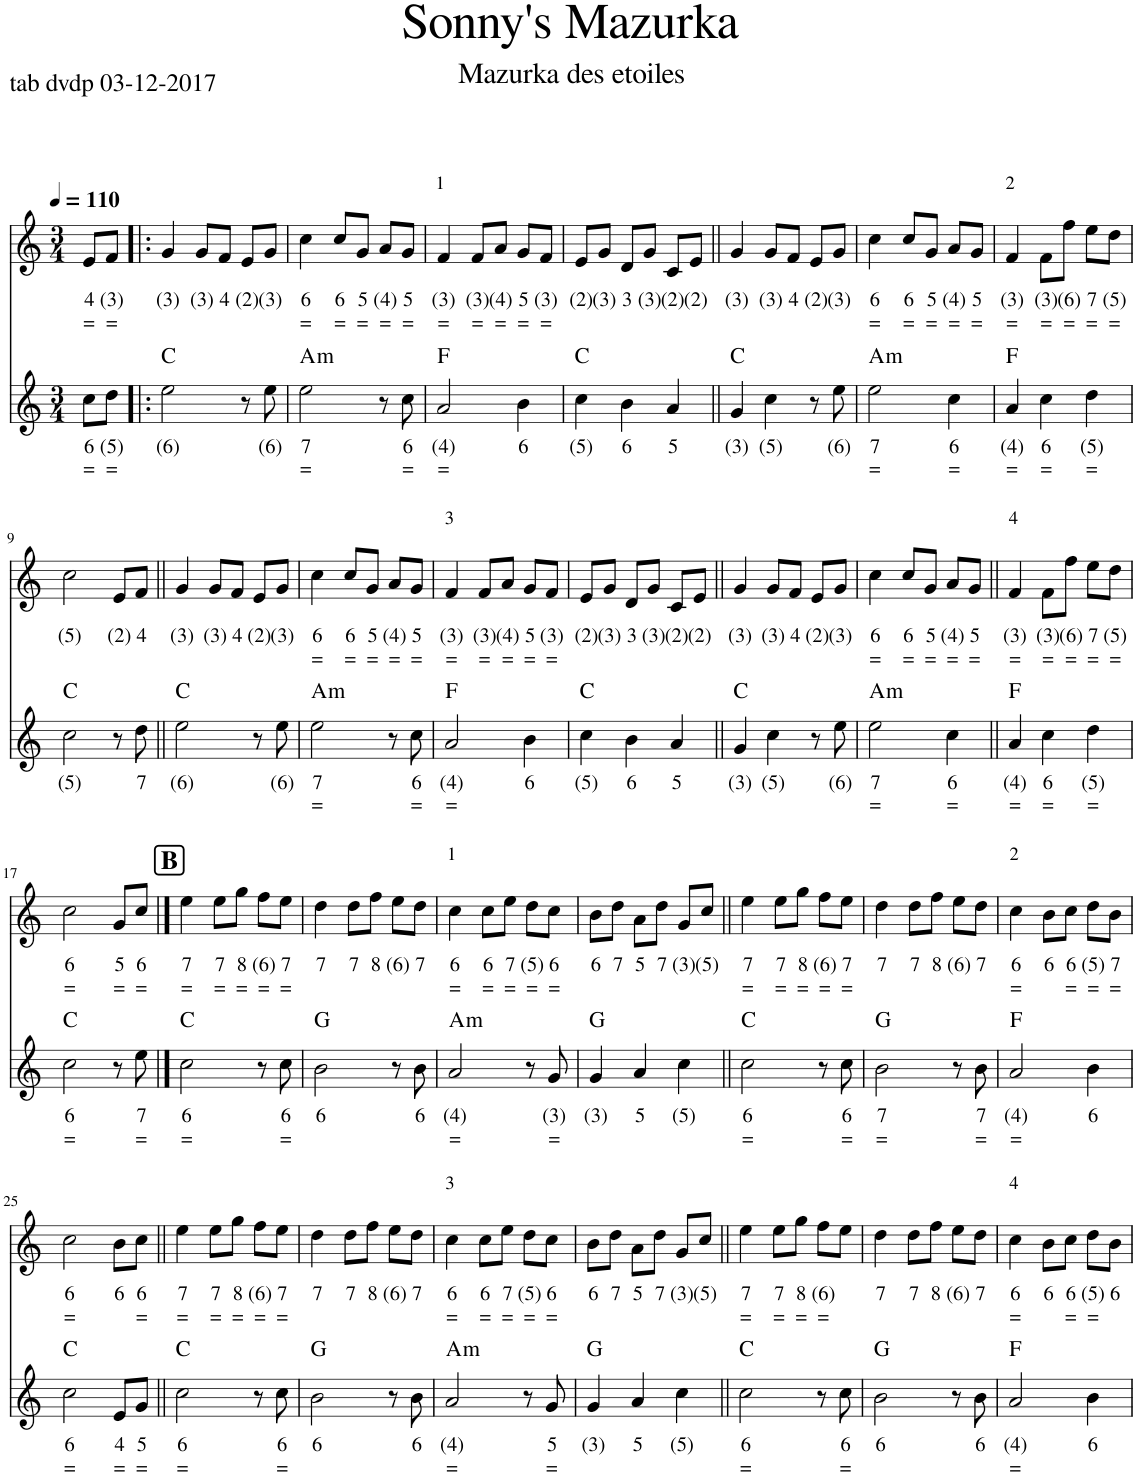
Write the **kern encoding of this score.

**kern	**text	**text	**harte	**kern	**text	**text
*part2	*part2	*part2	*part2	*part1	*part1	*part1
*staff2	*staff2	*staff2	*	*staff1	*staff1	*staff1
*I"Stem	*	*	*	*I"Stem	*	*
*clefG2	*	*	*	*clefG2	*	*
*k[]	*	*	*	*k[]	*	*
*M3/4	*	*	*	*M3/4	*	*
*MM110	*	*	*	*MM110	*	*
=1	=1	=1	=1	=1	=1	=1
!	!LO:LY:b	!LO:LY:b	!	!	!LO:LY:b	!LO:LY:b
8cc\L	6	=	.	8e/L	4	=
!	!LO:LY:b	!LO:LY:b	!	!	!LO:LY:b	!LO:LY:b
8dd\J	(5)	=	.	8f/J	(3)	=
=2!|:	=2!|:	=2!|:	=2!|:	=2!|:	=2!|:	=2!|:
!	!LO:LY:b	!	!	!	!LO:LY:b	!
2ee\	(6)	.	C:maj	4g/	(3)	.
!	!	!	!	!	!LO:LY:b	!
.	.	.	.	8g/L	(3)	.
!	!	!	!	!	!LO:LY:b	!
.	.	.	.	8f/J	4	.
!	!	!	!	!	!LO:LY:b	!
8r	.	.	.	8e/L	(2)	.
!	!LO:LY:b	!	!	!	!LO:LY:b	!
8ee\	(6)	.	.	8g/J	(3)	.
=3	=3	=3	=3	=3	=3	=3
!	!LO:LY:b	!LO:LY:b	!LO:H:kt=m	!	!LO:LY:b	!LO:LY:b
2ee\	7	=	A:min	4cc\	6	=
!	!	!	!	!	!LO:LY:b	!LO:LY:b
.	.	.	.	8cc/L	6	=
!	!	!	!	!	!LO:LY:b	!LO:LY:b
.	.	.	.	8g/J	5	=
!	!	!	!	!	!LO:LY:b	!LO:LY:b
8r	.	.	.	8a/L	(4)	=
!	!LO:LY:b	!LO:LY:b	!	!	!LO:LY:b	!LO:LY:b
8cc\	6	=	.	8g/J	5	=
=4	=4	=4	=4	=4	=4	=4
!	!	!	!	!LO:TX:a:t=1	!	!
!	!LO:LY:b	!LO:LY:b	!	!	!LO:LY:b	!LO:LY:b
2a/	(4)	=	F:maj	4f/	(3)	=
!	!	!	!	!	!LO:LY:b	!LO:LY:b
.	.	.	.	8f/L	(3)	=
!	!	!	!	!	!LO:LY:b	!LO:LY:b
.	.	.	.	8a/J	(4)	=
!	!LO:LY:b	!	!	!	!LO:LY:b	!LO:LY:b
4b\	6	.	.	8g/L	5	=
!	!	!	!	!	!LO:LY:b	!LO:LY:b
.	.	.	.	8f/J	(3)	=
=5	=5	=5	=5	=5	=5	=5
!	!LO:LY:b	!	!	!	!LO:LY:b	!
4cc\	(5)	.	C:maj	8e/L	(2)	.
!	!	!	!	!	!LO:LY:b	!
.	.	.	.	8g/J	(3)	.
!	!LO:LY:b	!	!	!	!LO:LY:b	!
4b\	6	.	.	8d/L	3	.
!	!	!	!	!	!LO:LY:b	!
.	.	.	.	8g/J	(3)	.
!	!LO:LY:b	!	!	!	!LO:LY:b	!
4a/	5	.	.	8c/L	(2)	.
!	!	!	!	!	!LO:LY:b	!
.	.	.	.	8e/J	(2)	.
=6||	=6||	=6||	=6||	=6||	=6||	=6||
!	!LO:LY:b	!	!	!	!LO:LY:b	!
4g/	(3)	.	C:maj	4g/	(3)	.
!	!LO:LY:b	!	!	!	!LO:LY:b	!
4cc\	(5)	.	.	8g/L	(3)	.
!	!	!	!	!	!LO:LY:b	!
.	.	.	.	8f/J	4	.
!	!	!	!	!	!LO:LY:b	!
8r	.	.	.	8e/L	(2)	.
!	!LO:LY:b	!	!	!	!LO:LY:b	!
8ee\	(6)	.	.	8g/J	(3)	.
=7	=7	=7	=7	=7	=7	=7
!	!LO:LY:b	!LO:LY:b	!LO:H:kt=m	!	!LO:LY:b	!LO:LY:b
2ee\	7	=	A:min	4cc\	6	=
!	!	!	!	!	!LO:LY:b	!LO:LY:b
.	.	.	.	8cc/L	6	=
!	!	!	!	!	!LO:LY:b	!LO:LY:b
.	.	.	.	8g/J	5	=
!	!LO:LY:b	!LO:LY:b	!	!	!LO:LY:b	!LO:LY:b
4cc\	6	=	.	8a/L	(4)	=
!	!	!	!	!	!LO:LY:b	!LO:LY:b
.	.	.	.	8g/J	5	=
=8	=8	=8	=8	=8	=8	=8
!	!	!	!	!LO:TX:a:t=2	!	!
!	!LO:LY:b	!LO:LY:b	!	!	!LO:LY:b	!LO:LY:b
4a/	(4)	=	F:maj	4f/	(3)	=
!	!LO:LY:b	!LO:LY:b	!	!	!LO:LY:b	!LO:LY:b
4cc\	6	=	.	8f\L	(3)	=
!	!	!	!	!	!LO:LY:b	!LO:LY:b
.	.	.	.	8ff\J	(6)	=
!	!LO:LY:b	!LO:LY:b	!	!	!LO:LY:b	!LO:LY:b
4dd\	(5)	=	.	8ee\L	7	=
!	!	!	!	!	!LO:LY:b	!LO:LY:b
.	.	.	.	8dd\J	(5)	=
!!LO:LB:g=z
=9	=9	=9	=9	=9	=9	=9
!	!LO:LY:b	!	!	!	!LO:LY:b	!
2cc\	(5)	.	C:maj	2cc\	(5)	.
!	!	!	!	!	!LO:LY:b	!
8r	.	.	.	8e/L	(2)	.
!	!LO:LY:b	!	!	!	!LO:LY:b	!
8dd\	7	.	.	8f/J	4	.
=10||	=10||	=10||	=10||	=10||	=10||	=10||
!	!LO:LY:b	!	!	!	!LO:LY:b	!
2ee\	(6)	.	C:maj	4g/	(3)	.
!	!	!	!	!	!LO:LY:b	!
.	.	.	.	8g/L	(3)	.
!	!	!	!	!	!LO:LY:b	!
.	.	.	.	8f/J	4	.
!	!	!	!	!	!LO:LY:b	!
8r	.	.	.	8e/L	(2)	.
!	!LO:LY:b	!	!	!	!LO:LY:b	!
8ee\	(6)	.	.	8g/J	(3)	.
=11	=11	=11	=11	=11	=11	=11
!	!LO:LY:b	!LO:LY:b	!LO:H:kt=m	!	!LO:LY:b	!LO:LY:b
2ee\	7	=	A:min	4cc\	6	=
!	!	!	!	!	!LO:LY:b	!LO:LY:b
.	.	.	.	8cc/L	6	=
!	!	!	!	!	!LO:LY:b	!LO:LY:b
.	.	.	.	8g/J	5	=
!	!	!	!	!	!LO:LY:b	!LO:LY:b
8r	.	.	.	8a/L	(4)	=
!	!LO:LY:b	!LO:LY:b	!	!	!LO:LY:b	!LO:LY:b
8cc\	6	=	.	8g/J	5	=
=12	=12	=12	=12	=12	=12	=12
!	!	!	!	!LO:TX:a:t=3	!	!
!	!LO:LY:b	!LO:LY:b	!	!	!LO:LY:b	!LO:LY:b
2a/	(4)	=	F:maj	4f/	(3)	=
!	!	!	!	!	!LO:LY:b	!LO:LY:b
.	.	.	.	8f/L	(3)	=
!	!	!	!	!	!LO:LY:b	!LO:LY:b
.	.	.	.	8a/J	(4)	=
!	!LO:LY:b	!	!	!	!LO:LY:b	!LO:LY:b
4b\	6	.	.	8g/L	5	=
!	!	!	!	!	!LO:LY:b	!LO:LY:b
.	.	.	.	8f/J	(3)	=
=13	=13	=13	=13	=13	=13	=13
!	!LO:LY:b	!	!	!	!LO:LY:b	!
4cc\	(5)	.	C:maj	8e/L	(2)	.
!	!	!	!	!	!LO:LY:b	!
.	.	.	.	8g/J	(3)	.
!	!LO:LY:b	!	!	!	!LO:LY:b	!
4b\	6	.	.	8d/L	3	.
!	!	!	!	!	!LO:LY:b	!
.	.	.	.	8g/J	(3)	.
!	!LO:LY:b	!	!	!	!LO:LY:b	!
4a/	5	.	.	8c/L	(2)	.
!	!	!	!	!	!LO:LY:b	!
.	.	.	.	8e/J	(2)	.
=14||	=14||	=14||	=14||	=14||	=14||	=14||
!	!LO:LY:b	!	!	!	!LO:LY:b	!
4g/	(3)	.	C:maj	4g/	(3)	.
!	!LO:LY:b	!	!	!	!LO:LY:b	!
4cc\	(5)	.	.	8g/L	(3)	.
!	!	!	!	!	!LO:LY:b	!
.	.	.	.	8f/J	4	.
!	!	!	!	!	!LO:LY:b	!
8r	.	.	.	8e/L	(2)	.
!	!LO:LY:b	!	!	!	!LO:LY:b	!
8ee\	(6)	.	.	8g/J	(3)	.
=15	=15	=15	=15	=15	=15	=15
!	!LO:LY:b	!LO:LY:b	!LO:H:kt=m	!	!LO:LY:b	!LO:LY:b
2ee\	7	=	A:min	4cc\	6	=
!	!	!	!	!	!LO:LY:b	!LO:LY:b
.	.	.	.	8cc/L	6	=
!	!	!	!	!	!LO:LY:b	!LO:LY:b
.	.	.	.	8g/J	5	=
!	!LO:LY:b	!LO:LY:b	!	!	!LO:LY:b	!LO:LY:b
4cc\	6	=	.	8a/L	(4)	=
!	!	!	!	!	!LO:LY:b	!LO:LY:b
.	.	.	.	8g/J	5	=
=16||	=16||	=16||	=16||	=16||	=16||	=16||
!	!	!	!	!LO:TX:a:t=4	!	!
!	!LO:LY:b	!LO:LY:b	!	!	!LO:LY:b	!LO:LY:b
4a/	(4)	=	F:maj	4f/	(3)	=
!	!LO:LY:b	!LO:LY:b	!	!	!LO:LY:b	!LO:LY:b
4cc\	6	=	.	8f\L	(3)	=
!	!	!	!	!	!LO:LY:b	!LO:LY:b
.	.	.	.	8ff\J	(6)	=
!	!LO:LY:b	!LO:LY:b	!	!	!LO:LY:b	!LO:LY:b
4dd\	(5)	=	.	8ee\L	7	=
!	!	!	!	!	!LO:LY:b	!LO:LY:b
.	.	.	.	8dd\J	(5)	=
!!LO:LB:g=z
=17	=17	=17	=17	=17	=17	=17
!	!LO:LY:b	!LO:LY:b	!	!	!LO:LY:b	!LO:LY:b
2cc\	6	=	C:maj	2cc\	6	=
!	!	!	!	!	!LO:LY:b	!LO:LY:b
8r	.	.	.	8g/L	5	=
!	!LO:LY:b	!LO:LY:b	!	!	!LO:LY:b	!LO:LY:b
8ee\	7	=	.	8cc/J	6	=
!!LO:REH:place=s1:a:B:cj:fs=14:t=B
==18	==18	==18	==18	==18	==18	==18
!	!LO:LY:b	!LO:LY:b	!	!	!LO:LY:b	!LO:LY:b
2cc\	6	=	C:maj	4ee\	7	=
!	!	!	!	!	!LO:LY:b	!LO:LY:b
.	.	.	.	8ee\L	7	=
!	!	!	!	!	!LO:LY:b	!LO:LY:b
.	.	.	.	8gg\J	8	=
!	!	!	!	!	!LO:LY:b	!LO:LY:b
8r	.	.	.	8ff\L	(6)	=
!	!LO:LY:b	!LO:LY:b	!	!	!LO:LY:b	!LO:LY:b
8cc\	6	=	.	8ee\J	7	=
=19	=19	=19	=19	=19	=19	=19
!	!LO:LY:b	!	!	!	!LO:LY:b	!
2b\	6	.	G:maj	4dd\	7	.
!	!	!	!	!	!LO:LY:b	!
.	.	.	.	8dd\L	7	.
!	!	!	!	!	!LO:LY:b	!
.	.	.	.	8ff\J	8	.
!	!	!	!	!	!LO:LY:b	!
8r	.	.	.	8ee\L	(6)	.
!	!LO:LY:b	!	!	!	!LO:LY:b	!
8b\	6	.	.	8dd\J	7	.
=20	=20	=20	=20	=20	=20	=20
!	!	!	!	!LO:TX:a:t=1	!	!
!	!LO:LY:b	!LO:LY:b	!LO:H:kt=m	!	!LO:LY:b	!LO:LY:b
2a/	(4)	=	A:min	4cc\	6	=
!	!	!	!	!	!LO:LY:b	!LO:LY:b
.	.	.	.	8cc\L	6	=
!	!	!	!	!	!LO:LY:b	!LO:LY:b
.	.	.	.	8ee\J	7	=
!	!	!	!	!	!LO:LY:b	!LO:LY:b
8r	.	.	.	8dd\L	(5)	=
!	!LO:LY:b	!LO:LY:b	!	!	!LO:LY:b	!LO:LY:b
8g/	(3)	=	.	8cc\J	6	=
=21	=21	=21	=21	=21	=21	=21
!	!LO:LY:b	!	!	!	!LO:LY:b	!
4g/	(3)	.	G:maj	8b\L	6	.
!	!	!	!	!	!LO:LY:b	!
.	.	.	.	8dd\J	7	.
!	!LO:LY:b	!	!	!	!LO:LY:b	!
4a/	5	.	.	8a\L	5	.
!	!	!	!	!	!LO:LY:b	!
.	.	.	.	8dd\J	7	.
!	!LO:LY:b	!	!	!	!LO:LY:b	!
4cc\	(5)	.	.	8g/L	(3)	.
!	!	!	!	!	!LO:LY:b	!
.	.	.	.	8cc/J	(5)	.
=22||	=22||	=22||	=22||	=22||	=22||	=22||
!	!LO:LY:b	!LO:LY:b	!	!	!LO:LY:b	!LO:LY:b
2cc\	6	=	C:maj	4ee\	7	=
!	!	!	!	!	!LO:LY:b	!LO:LY:b
.	.	.	.	8ee\L	7	=
!	!	!	!	!	!LO:LY:b	!LO:LY:b
.	.	.	.	8gg\J	8	=
!	!	!	!	!	!LO:LY:b	!LO:LY:b
8r	.	.	.	8ff\L	(6)	=
!	!LO:LY:b	!LO:LY:b	!	!	!LO:LY:b	!LO:LY:b
8cc\	6	=	.	8ee\J	7	=
=23	=23	=23	=23	=23	=23	=23
!	!LO:LY:b	!LO:LY:b	!	!	!LO:LY:b	!
2b\	7	=	G:maj	4dd\	7	.
!	!	!	!	!	!LO:LY:b	!
.	.	.	.	8dd\L	7	.
!	!	!	!	!	!LO:LY:b	!
.	.	.	.	8ff\J	8	.
!	!	!	!	!	!LO:LY:b	!
8r	.	.	.	8ee\L	(6)	.
!	!LO:LY:b	!LO:LY:b	!	!	!LO:LY:b	!
8b\	7	=	.	8dd\J	7	.
=24	=24	=24	=24	=24	=24	=24
!	!	!	!	!LO:TX:a:t=2	!	!
!	!LO:LY:b	!LO:LY:b	!	!	!LO:LY:b	!LO:LY:b
2a/	(4)	=	F:maj	4cc\	6	=
!	!	!	!	!	!LO:LY:b	!
.	.	.	.	8b\L	6	.
!	!	!	!	!	!LO:LY:b	!LO:LY:b
.	.	.	.	8cc\J	6	=
!	!LO:LY:b	!	!	!	!LO:LY:b	!LO:LY:b
4b\	6	.	.	8dd\L	(5)	=
!	!	!	!	!	!LO:LY:b	!LO:LY:b
.	.	.	.	8b\J	7	=
!!LO:LB:g=z
=25	=25	=25	=25	=25	=25	=25
!	!LO:LY:b	!LO:LY:b	!	!	!LO:LY:b	!LO:LY:b
2cc\	6	=	C:maj	2cc\	6	=
!	!LO:LY:b	!LO:LY:b	!	!	!LO:LY:b	!
8e/L	4	=	.	8b\L	6	.
!	!LO:LY:b	!LO:LY:b	!	!	!LO:LY:b	!LO:LY:b
8g/J	5	=	.	8cc\J	6	=
=26||	=26||	=26||	=26||	=26||	=26||	=26||
!	!LO:LY:b	!LO:LY:b	!	!	!LO:LY:b	!LO:LY:b
2cc\	6	=	C:maj	4ee\	7	=
!	!	!	!	!	!LO:LY:b	!LO:LY:b
.	.	.	.	8ee\L	7	=
!	!	!	!	!	!LO:LY:b	!LO:LY:b
.	.	.	.	8gg\J	8	=
!	!	!	!	!	!LO:LY:b	!LO:LY:b
8r	.	.	.	8ff\L	(6)	=
!	!LO:LY:b	!LO:LY:b	!	!	!LO:LY:b	!LO:LY:b
8cc\	6	=	.	8ee\J	7	=
=27	=27	=27	=27	=27	=27	=27
!	!LO:LY:b	!	!	!	!LO:LY:b	!
2b\	6	.	G:maj	4dd\	7	.
!	!	!	!	!	!LO:LY:b	!
.	.	.	.	8dd\L	7	.
!	!	!	!	!	!LO:LY:b	!
.	.	.	.	8ff\J	8	.
!	!	!	!	!	!LO:LY:b	!
8r	.	.	.	8ee\L	(6)	.
!	!LO:LY:b	!	!	!	!LO:LY:b	!
8b\	6	.	.	8dd\J	7	.
=28	=28	=28	=28	=28	=28	=28
!	!	!	!	!LO:TX:a:t=3	!	!
!	!LO:LY:b	!LO:LY:b	!LO:H:kt=m	!	!LO:LY:b	!LO:LY:b
2a/	(4)	=	A:min	4cc\	6	=
!	!	!	!	!	!LO:LY:b	!LO:LY:b
.	.	.	.	8cc\L	6	=
!	!	!	!	!	!LO:LY:b	!LO:LY:b
.	.	.	.	8ee\J	7	=
!	!	!	!	!	!LO:LY:b	!LO:LY:b
8r	.	.	.	8dd\L	(5)	=
!	!LO:LY:b	!LO:LY:b	!	!	!LO:LY:b	!LO:LY:b
8g/	5	=	.	8cc\J	6	=
=29	=29	=29	=29	=29	=29	=29
!	!LO:LY:b	!	!	!	!LO:LY:b	!
4g/	(3)	.	G:maj	8b\L	6	.
!	!	!	!	!	!LO:LY:b	!
.	.	.	.	8dd\J	7	.
!	!LO:LY:b	!	!	!	!LO:LY:b	!
4a/	5	.	.	8a\L	5	.
!	!	!	!	!	!LO:LY:b	!
.	.	.	.	8dd\J	7	.
!	!LO:LY:b	!	!	!	!LO:LY:b	!
4cc\	(5)	.	.	8g/L	(3)	.
!	!	!	!	!	!LO:LY:b	!
.	.	.	.	8cc/J	(5)	.
=30||	=30||	=30||	=30||	=30||	=30||	=30||
!	!LO:LY:b	!LO:LY:b	!	!	!LO:LY:b	!LO:LY:b
2cc\	6	=	C:maj	4ee\	7	=
!	!	!	!	!	!LO:LY:b	!LO:LY:b
.	.	.	.	8ee\L	7	=
!	!	!	!	!	!LO:LY:b	!LO:LY:b
.	.	.	.	8gg\J	8	=
!	!	!	!	!	!LO:LY:b	!LO:LY:b
8r	.	.	.	8ff\L	(6)	=
!	!LO:LY:b	!LO:LY:b	!	!	!	!
8cc\	6	=	.	8ee\J	.	.
=31	=31	=31	=31	=31	=31	=31
!	!LO:LY:b	!	!	!	!LO:LY:b	!
2b\	6	.	G:maj	4dd\	7	.
!	!	!	!	!	!LO:LY:b	!
.	.	.	.	8dd\L	7	.
!	!	!	!	!	!LO:LY:b	!
.	.	.	.	8ff\J	8	.
!	!	!	!	!	!LO:LY:b	!
8r	.	.	.	8ee\L	(6)	.
!	!LO:LY:b	!	!	!	!LO:LY:b	!
8b\	6	.	.	8dd\J	7	.
=32	=32	=32	=32	=32	=32	=32
!	!	!	!	!LO:TX:a:t=4	!	!
!	!LO:LY:b	!LO:LY:b	!	!	!LO:LY:b	!LO:LY:b
2a/	(4)	=	F:maj	4cc\	6	=
!	!	!	!	!	!LO:LY:b	!
.	.	.	.	8b\L	6	.
!	!	!	!	!	!LO:LY:b	!LO:LY:b
.	.	.	.	8cc\J	6	=
!	!LO:LY:b	!	!	!	!LO:LY:b	!LO:LY:b
4b\	6	.	.	8dd\L	(5)	=
!	!	!	!	!	!LO:LY:b	!
.	.	.	.	8b\J	6	.
=	=	=	=	=	=	=
*-	*-	*-	*-	*-	*-	*-
